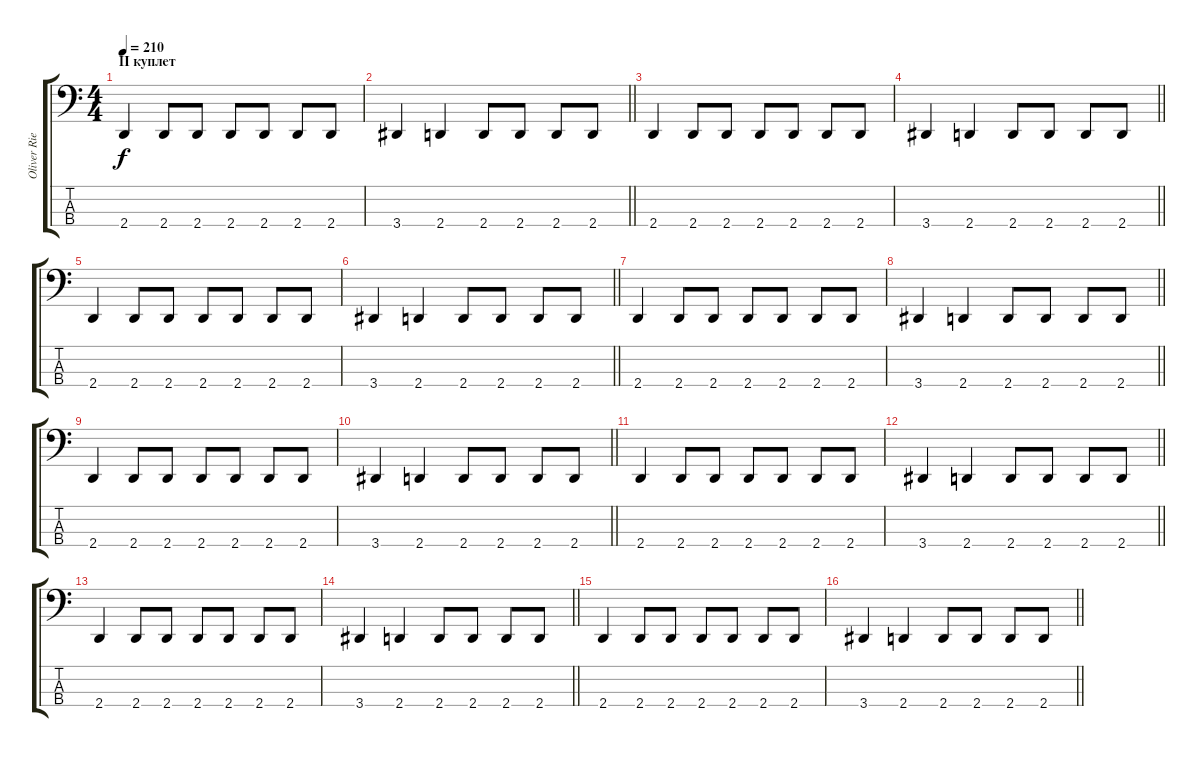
\track ("Oliver Riedel" "Oliver Rie") {instrument electricbassfinger}
\staff {score tabs}
\tuning (E2 C2 G1 C1) {hide}
\ts (4 4)
\section ("" "II куплет")
\tempo 210
\clef f4
\ks c
2.4.4{dy f volume 12} 2.4.8 2.4.8 2.4.8 2.4.8 2.4.8 2.4.8 |
\barLineRight lightlight
3.4.4 2.4.4 2.4.8 2.4.8 2.4.8 2.4.8 |
2.4.4 2.4.8 2.4.8 2.4.8 2.4.8 2.4.8 2.4.8 |
\barLineRight lightlight
3.4.4 2.4.4 2.4.8 2.4.8 2.4.8 2.4.8 |
2.4.4 2.4.8 2.4.8 2.4.8 2.4.8 2.4.8 2.4.8 |
\barLineRight lightlight
3.4.4 2.4.4 2.4.8 2.4.8 2.4.8 2.4.8 |
2.4.4 2.4.8 2.4.8 2.4.8 2.4.8 2.4.8 2.4.8 |
\barLineRight lightlight
3.4.4 2.4.4 2.4.8 2.4.8 2.4.8 2.4.8 |
2.4.4 2.4.8 2.4.8 2.4.8 2.4.8 2.4.8 2.4.8 |
\barLineRight lightlight
3.4.4 2.4.4 2.4.8 2.4.8 2.4.8 2.4.8 |
2.4.4 2.4.8 2.4.8 2.4.8 2.4.8 2.4.8 2.4.8 |
\barLineRight lightlight
3.4.4 2.4.4 2.4.8 2.4.8 2.4.8 2.4.8 |
2.4.4 2.4.8 2.4.8 2.4.8 2.4.8 2.4.8 2.4.8 |
\barLineRight lightlight
3.4.4 2.4.4 2.4.8 2.4.8 2.4.8 2.4.8 |
2.4.4 2.4.8 2.4.8 2.4.8 2.4.8 2.4.8 2.4.8 |
\barLineRight lightlight
3.4.4 2.4.4 2.4.8 2.4.8 2.4.8 2.4.8
